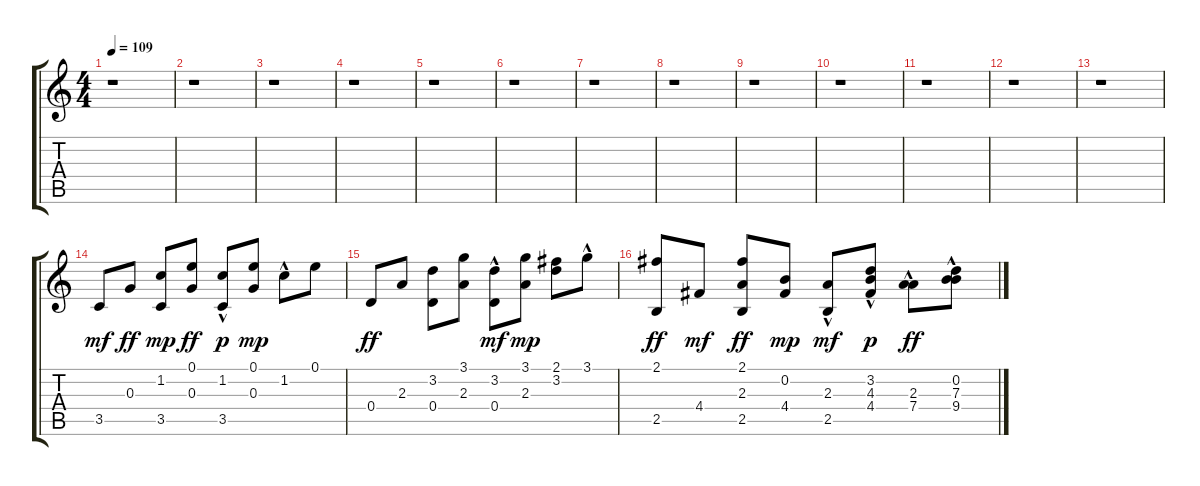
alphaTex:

\track "" {instrument acousticguitarsteel}
\staff {score tabs}
\tuning (E4 B3 G3 D3 A2 E2) {hide}
\ts (4 4)
\tempo 109
\clef g2
\ks c
r.1{dy mp} |
r.1 |
r.1 |
r.1 |
r.1 |
r.1 |
r.1 |
r.1 |
r.1 |
r.1 |
r.1 |
r.1 |
r.1 |
3.5.8{dy mf} 0.3.8{dy ff} (1.2 3.5).8{dy mp} (0.1 0.3).8{dy ff} (1.2 3.5{hac}).8{dy p} (0.1 0.3).8{dy mp} 1.2{hac}.8 0.1.8 |
0.4.8{dy ff} 2.3.8 (3.2 0.4).8 (3.1 2.3).8 (3.2 0.4{hac}).8{dy mf} (3.1 2.3).8{dy mp} (2.1 3.2).8 3.1{hac}.8 |
(2.1 2.5).8{dy ff} 4.4.8{dy mf} (2.1 2.3 2.5).8{dy ff} (0.2 4.4).8{dy mp} (2.3 2.5{hac}).8{dy mf} (3.2{hac} 4.3 4.4{hac}).8{dy p} (2.3{hac} 7.4{hac}).8{dy ff} (0.2{hac} 7.3 9.4{hac}).8
